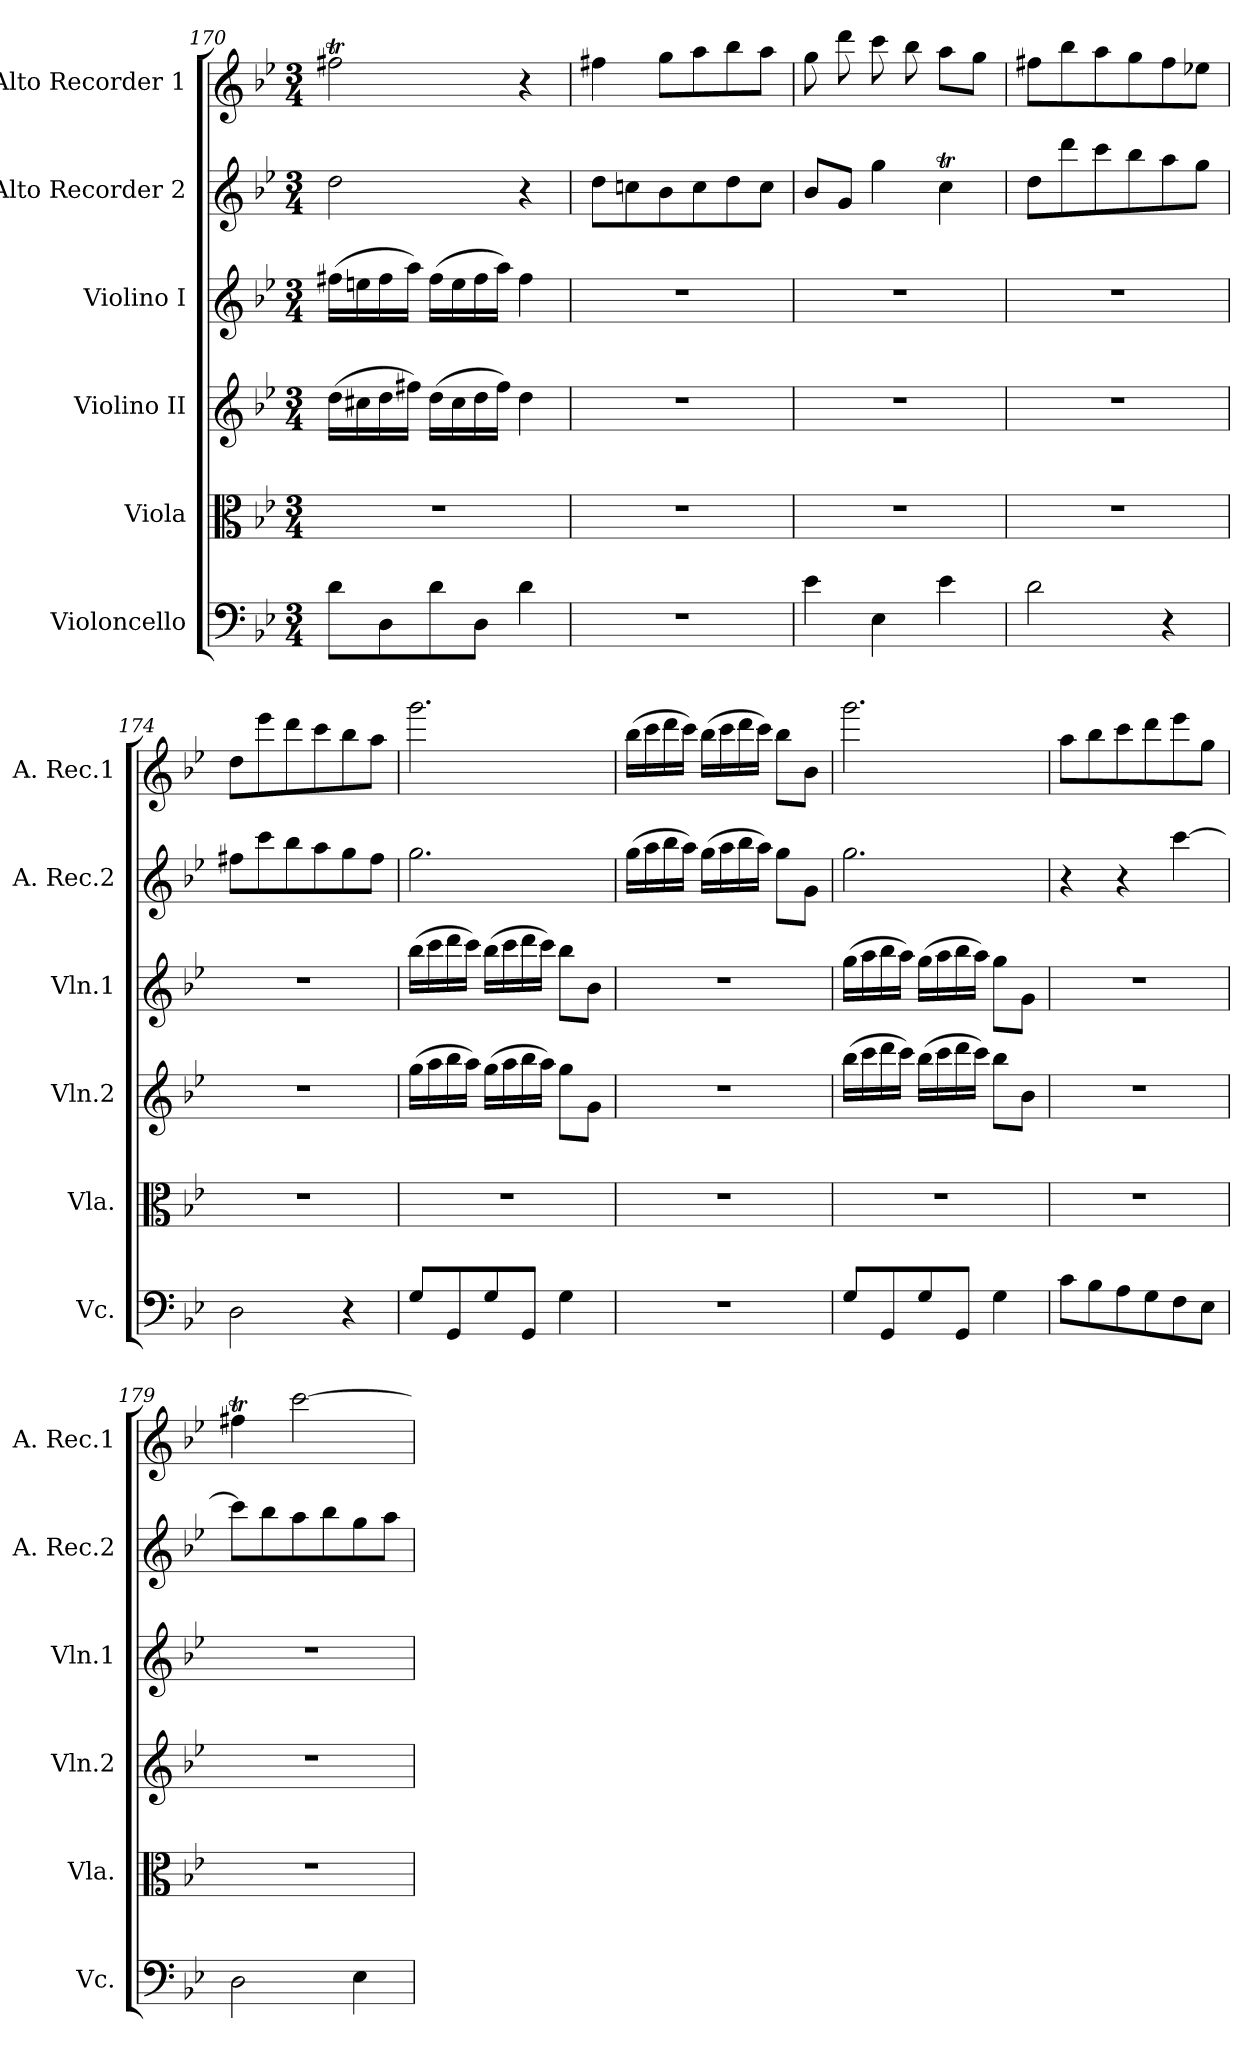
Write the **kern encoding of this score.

**kern	**kern	**kern	**kern	**kern	**kern
*part6	*part5	*part4	*part3	*part2	*part1
*staff6	*staff5	*staff4	*staff3	*staff2	*staff1
*I"Violoncello	*I"Viola	*I"Violino II	*I"Violino I	*I"Alto Recorder 2	*I"Alto Recorder 1
*I'Vc.	*I'Vla.	*I'Vln.2	*I'Vln.1	*I'A. Rec.2	*I'A. Rec.1
*clefF4	*clefC3	*clefG2	*clefG2	*clefG2	*clefG2
*k[b-e-]	*k[b-e-]	*k[b-e-]	*k[b-e-]	*k[b-e-]	*k[b-e-]
*M3/4	*M3/4	*M3/4	*M3/4	*M3/4	*M3/4
=170	=170	=170	=170	=170	=170
8d\L	2.r	(16dd\LL	(>16ff#X\LL	2dd\	2ff#Xt\
.	.	16cc#X\	16een\	.	.
8D\	.	16dd\	16ff#\	.	.
.	.	16ff#X\JJ)	16aa\JJ)	.	.
8d\	.	(>16dd\LL	(>16ff#\LL	.	.
.	.	16cc#\	16ee\	.	.
8D\J	.	16dd\	16ff#\	.	.
.	.	16ff#\JJ)	16aa\JJ)	.	.
4d\	.	4dd\	4ff#\	4r	4r
=171	=171	=171	=171	=171	=171
2.r	2.r	2.r	2.r	8dd\L	4ff#X\
.	.	.	.	8ccn\	.
.	.	.	.	8b-\	8gg\L
.	.	.	.	8cc\	8aa\
.	.	.	.	8dd\	8bb-\
.	.	.	.	8cc\J	8aa\J
=172	=172	=172	=172	=172	=172
4e-\	2.r	2.r	2.r	8b-/L	8gg\
.	.	.	.	8g/J	8ddd\
4E-\	.	.	.	4gg\	8ccc\
.	.	.	.	.	8bb-\
4e-\	.	.	.	4ccT\	8aa\L
.	.	.	.	.	8gg\J
=173	=173	=173	=173	=173	=173
2d\	2.r	2.r	2.r	8dd\L	8ff#X\L
.	.	.	.	8ddd\	8bb-\
.	.	.	.	8ccc\	8aa\
.	.	.	.	8bb-\	8gg\
4r	.	.	.	8aa\	8ff#\
.	.	.	.	8gg\J	8ee-X\J
=174	=174	=174	=174	=174	=174
2D\	2.r	2.r	2.r	8ff#X\L	8dd\L
.	.	.	.	8ccc\	8eee-\
.	.	.	.	8bb-\	8ddd\
.	.	.	.	8aa\	8ccc\
4r	.	.	.	8gg\	8bb-\
.	.	.	.	8ff#\J	8aa\J
=175	=175	=175	=175	=175	=175
8G/L	2.r	(>16gg\LL	(>16bb-\LL	2.gg\	2.ggg\
.	.	16aa\	16ccc\	.	.
8GG/	.	16bb-\	16ddd\	.	.
.	.	16aa\JJ)	16ccc\JJ)	.	.
8G/	.	(>16gg\LL	(>16bb-\LL	.	.
.	.	16aa\	16ccc\	.	.
8GG/J	.	16bb-\	16ddd\	.	.
.	.	16aa\JJ)	16ccc\JJ)	.	.
4G\	.	8gg\L	8bb-\L	.	.
.	.	8g\J	8b-\J	.	.
!!LO:LB:g=z
=176	=176	=176	=176	=176	=176
2.r	2.r	2.r	2.r	(16gg\LL	(16bb-\LL
.	.	.	.	16aa\	16ccc\
.	.	.	.	16bb-\	16ddd\
.	.	.	.	16aa\JJ)	16ccc\JJ)
.	.	.	.	(>16gg\LL	(>16bb-\LL
.	.	.	.	16aa\	16ccc\
.	.	.	.	16bb-\	16ddd\
.	.	.	.	16aa\JJ)	16ccc\JJ)
.	.	.	.	8gg\L	8bb-\L
.	.	.	.	8g\J	8b-\J
=177	=177	=177	=177	=177	=177
8G/L	2.r	(16bb-\LL	(16gg\LL	2.gg\	2.ggg\
.	.	16ccc\	16aa\	.	.
8GG/	.	16ddd\	16bb-\	.	.
.	.	16ccc\JJ)	16aa\JJ)	.	.
8G/	.	(16bb-\LL	(16gg\LL	.	.
.	.	16ccc\	16aa\	.	.
8GG/J	.	16ddd\	16bb-\	.	.
.	.	16ccc\JJ)	16aa\JJ)	.	.
4G\	.	8bb-\L	8gg\L	.	.
.	.	8b-\J	8g\J	.	.
=178	=178	=178	=178	=178	=178
8c\L	2.r	2.r	2.r	4r	8aa\L
8B-\	.	.	.	.	8bb-\
8A\	.	.	.	4r	8ccc\
8G\	.	.	.	.	8ddd\
8F\	.	.	.	[4ccc\	8eee-\
8E-\J	.	.	.	.	8gg\J
=179	=179	=179	=179	=179	=179
2D\	2.r	2.r	2.r	8ccc\L]	4ff#Xt\
.	.	.	.	8bb-\	.
.	.	.	.	8aa\	[2ccc\
.	.	.	.	8bb-\	.
4E-\	.	.	.	8gg\	.
.	.	.	.	8aa\J	.
=	=	=	=	=	=
*-	*-	*-	*-	*-	*-
